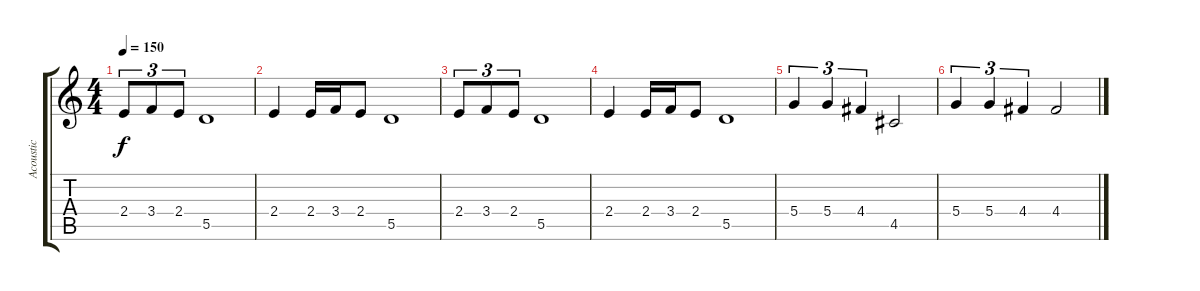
\track ("Acoustic" "Acoustic") {instrument distortionguitar}
\staff {score tabs}
\tuning (E4 B3 G3 D3 A2 E2) {hide}
\ts (4 4)
\tempo 150
\clef g2
\ks c
2.4.8{tu (3 2) dy f} 3.4.8{tu (3 2)} 2.4.8{tu (3 2)} 5.5.1 |
2.4.4 2.4.16 3.4.16 2.4.8 5.5.1 |
2.4.8{tu (3 2)} 3.4.8{tu (3 2)} 2.4.8{tu (3 2)} 5.5.1 |
2.4.4 2.4.16 3.4.16 2.4.8 5.5.1 |
5.4.4{tu (3 2)} 5.4.4{tu (3 2)} 4.4.4{tu (3 2)} 4.5.2 |
5.4.4{tu (3 2)} 5.4.4{tu (3 2)} 4.4.4{tu (3 2)} 4.4.2
